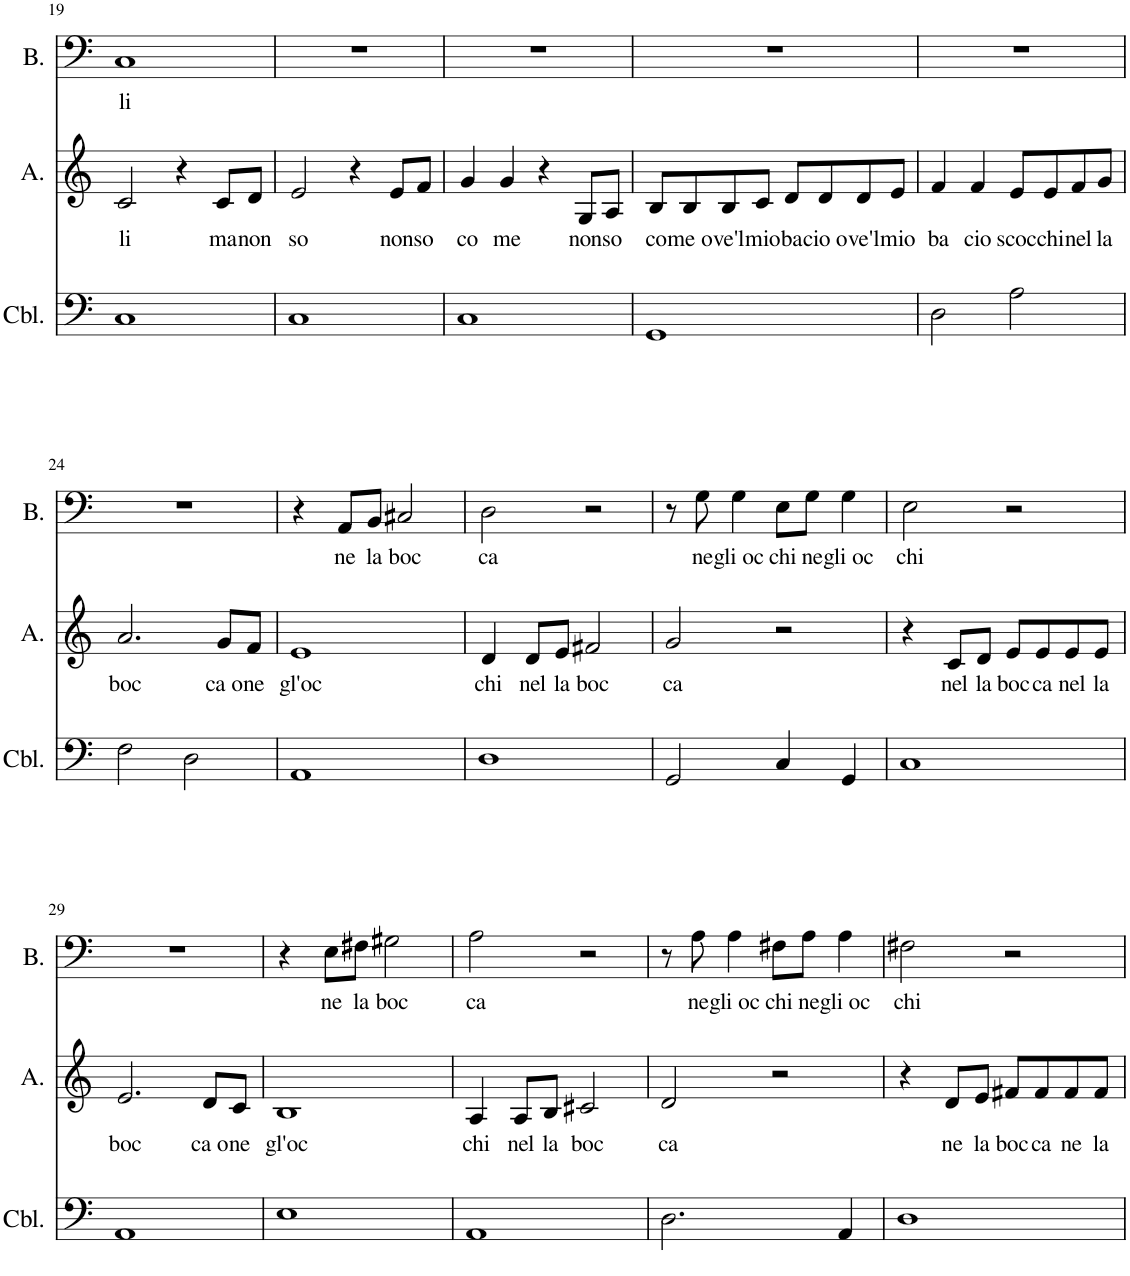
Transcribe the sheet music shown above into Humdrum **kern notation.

**kern	**kern	**text	**kern	**text
*part3	*part2	*part2	*part1	*part1
*staff3	*staff2	*staff2	*staff1	*staff1
*I"Cembalo	*I"Alt	*	*I"Bass	*
*I'Cbl.	*I'A.	*	*I'B.	*
!!LO:PB:g=z
*clefF4	*clefG2	*	*clefF4	*
*k[]	*k[]	*	*k[]	*
*M4/4	*M4/4	*	*M4/4	*
=19	=19	=19	=19	=19
!	!	!LO:LY:b	!	!LO:LY:b
1C	2c/	li	1C	li
.	4r	.	.	.
!	!	!LO:LY:b	!	!
.	8c/L	ma	.	.
!	!	!LO:LY:b	!	!
.	8d/J	non	.	.
=20	=20	=20	=20	=20
!	!	!LO:LY:b	!	!
1C	2e/	so	1r	.
.	4r	.	.	.
!	!	!LO:LY:b	!	!
.	8e/L	non	.	.
!	!	!LO:LY:b	!	!
.	8f/J	so	.	.
=21	=21	=21	=21	=21
!	!	!LO:LY:b	!	!
1C	4g/	co	1r	.
!	!	!LO:LY:b	!	!
.	4g/	me	.	.
.	4r	.	.	.
!	!	!LO:LY:b	!	!
.	8G/L	non	.	.
!	!	!LO:LY:b	!	!
.	8A/J	so	.	.
=22	=22	=22	=22	=22
!	!	!LO:LY:b	!	!
1GG	8B/L	co	1r	.
!	!	!LO:LY:b	!	!
.	8B/	me o	.	.
!	!	!LO:LY:b	!	!
.	8B/	ve'l	.	.
!	!	!LO:LY:b	!	!
.	8c/J	mio	.	.
!	!	!LO:LY:b	!	!
.	8d/L	ba	.	.
!	!	!LO:LY:b	!	!
.	8d/	cio o	.	.
!	!	!LO:LY:b	!	!
.	8d/	ve'l	.	.
!	!	!LO:LY:b	!	!
.	8e/J	mio	.	.
=23	=23	=23	=23	=23
!	!	!LO:LY:b	!	!
2D\	4f/	ba	1r	.
!	!	!LO:LY:b	!	!
.	4f/	cio	.	.
!	!	!LO:LY:b	!	!
2A\	8e/L	scoc	.	.
!	!	!LO:LY:b	!	!
.	8e/	chi	.	.
!	!	!LO:LY:b	!	!
.	8f/	nel	.	.
!	!	!LO:LY:b	!	!
.	8g/J	la	.	.
!!LO:LB:g=z
=24	=24	=24	=24	=24
!	!	!LO:LY:b	!	!
2F\	2.a/	boc	1r	.
2D\	.	.	.	.
!	!	!LO:LY:b	!	!
.	8g/L	ca o	.	.
!	!	!LO:LY:b	!	!
.	8f/J	ne	.	.
=25	=25	=25	=25	=25
!	!	!LO:LY:b	!	!
1AA	1e	gl'oc	4r	.
!	!	!	!	!LO:LY:b
.	.	.	8AA/L	ne
!	!	!	!	!LO:LY:b
.	.	.	8BB/J	la
!	!	!	!	!LO:LY:b
.	.	.	2C#X/	boc
=26	=26	=26	=26	=26
!	!	!LO:LY:b	!	!LO:LY:b
1D	4d/	chi	2D\	ca
!	!	!LO:LY:b	!	!
.	8d/L	nel	.	.
!	!	!LO:LY:b	!	!
.	8e/J	la	.	.
!	!	!LO:LY:b	!	!
.	2f#X/	boc	2r	.
=27	=27	=27	=27	=27
!	!	!LO:LY:b	!	!
2GG/	2g/	ca	8r	.
!	!	!	!	!LO:LY:b
.	.	.	8G\	ne
!	!	!	!	!LO:LY:b
.	.	.	4G\	gli oc
!	!	!	!	!LO:LY:b
4C/	2r	.	8E\L	chi
!	!	!	!	!LO:LY:b
.	.	.	8G\J	ne
!	!	!	!	!LO:LY:b
4GG/	.	.	4G\	gli oc
=28	=28	=28	=28	=28
!	!	!	!	!LO:LY:b
1C	4r	.	2E\	chi
!	!	!LO:LY:b	!	!
.	8c/L	nel	.	.
!	!	!LO:LY:b	!	!
.	8d/J	la	.	.
!	!	!LO:LY:b	!	!
.	8e/L	boc	2r	.
!	!	!LO:LY:b	!	!
.	8e/	ca	.	.
!	!	!LO:LY:b	!	!
.	8e/	nel	.	.
!	!	!LO:LY:b	!	!
.	8e/J	la	.	.
!!LO:LB:g=z
=29	=29	=29	=29	=29
!	!	!LO:LY:b	!	!
1AA	2.e/	boc	1r	.
!	!	!LO:LY:b	!	!
.	8d/L	ca o	.	.
!	!	!LO:LY:b	!	!
.	8c/J	ne	.	.
=30	=30	=30	=30	=30
!	!	!LO:LY:b	!	!
1E	1B	gl'oc	4r	.
!	!	!	!	!LO:LY:b
.	.	.	8E\L	ne
!	!	!	!	!LO:LY:b
.	.	.	8F#X\J	la
!	!	!	!	!LO:LY:b
.	.	.	2G#X\	boc
=31	=31	=31	=31	=31
!	!	!LO:LY:b	!	!LO:LY:b
1AA	4A/	chi	2A\	ca
!	!	!LO:LY:b	!	!
.	8A/L	nel	.	.
!	!	!LO:LY:b	!	!
.	8B/J	la	.	.
!	!	!LO:LY:b	!	!
.	2c#X/	boc	2r	.
=32	=32	=32	=32	=32
!	!	!LO:LY:b	!	!
2.D\	2d/	ca	8r	.
!	!	!	!	!LO:LY:b
.	.	.	8A\	ne
!	!	!	!	!LO:LY:b
.	.	.	4A\	gli oc
!	!	!	!	!LO:LY:b
.	2r	.	8F#X\L	chi
!	!	!	!	!LO:LY:b
.	.	.	8A\J	ne
!	!	!	!	!LO:LY:b
4AA/	.	.	4A\	gli oc
=33	=33	=33	=33	=33
!	!	!	!	!LO:LY:b
1D	4r	.	2F#X\	chi
!	!	!LO:LY:b	!	!
.	8d/L	ne	.	.
!	!	!LO:LY:b	!	!
.	8e/J	la	.	.
!	!	!LO:LY:b	!	!
.	8f#X/L	boc	2r	.
!	!	!LO:LY:b	!	!
.	8f#/	ca	.	.
!	!	!LO:LY:b	!	!
.	8f#/	ne	.	.
!	!	!LO:LY:b	!	!
.	8f#/J	la	.	.
=	=	=	=	=
*-	*-	*-	*-	*-
